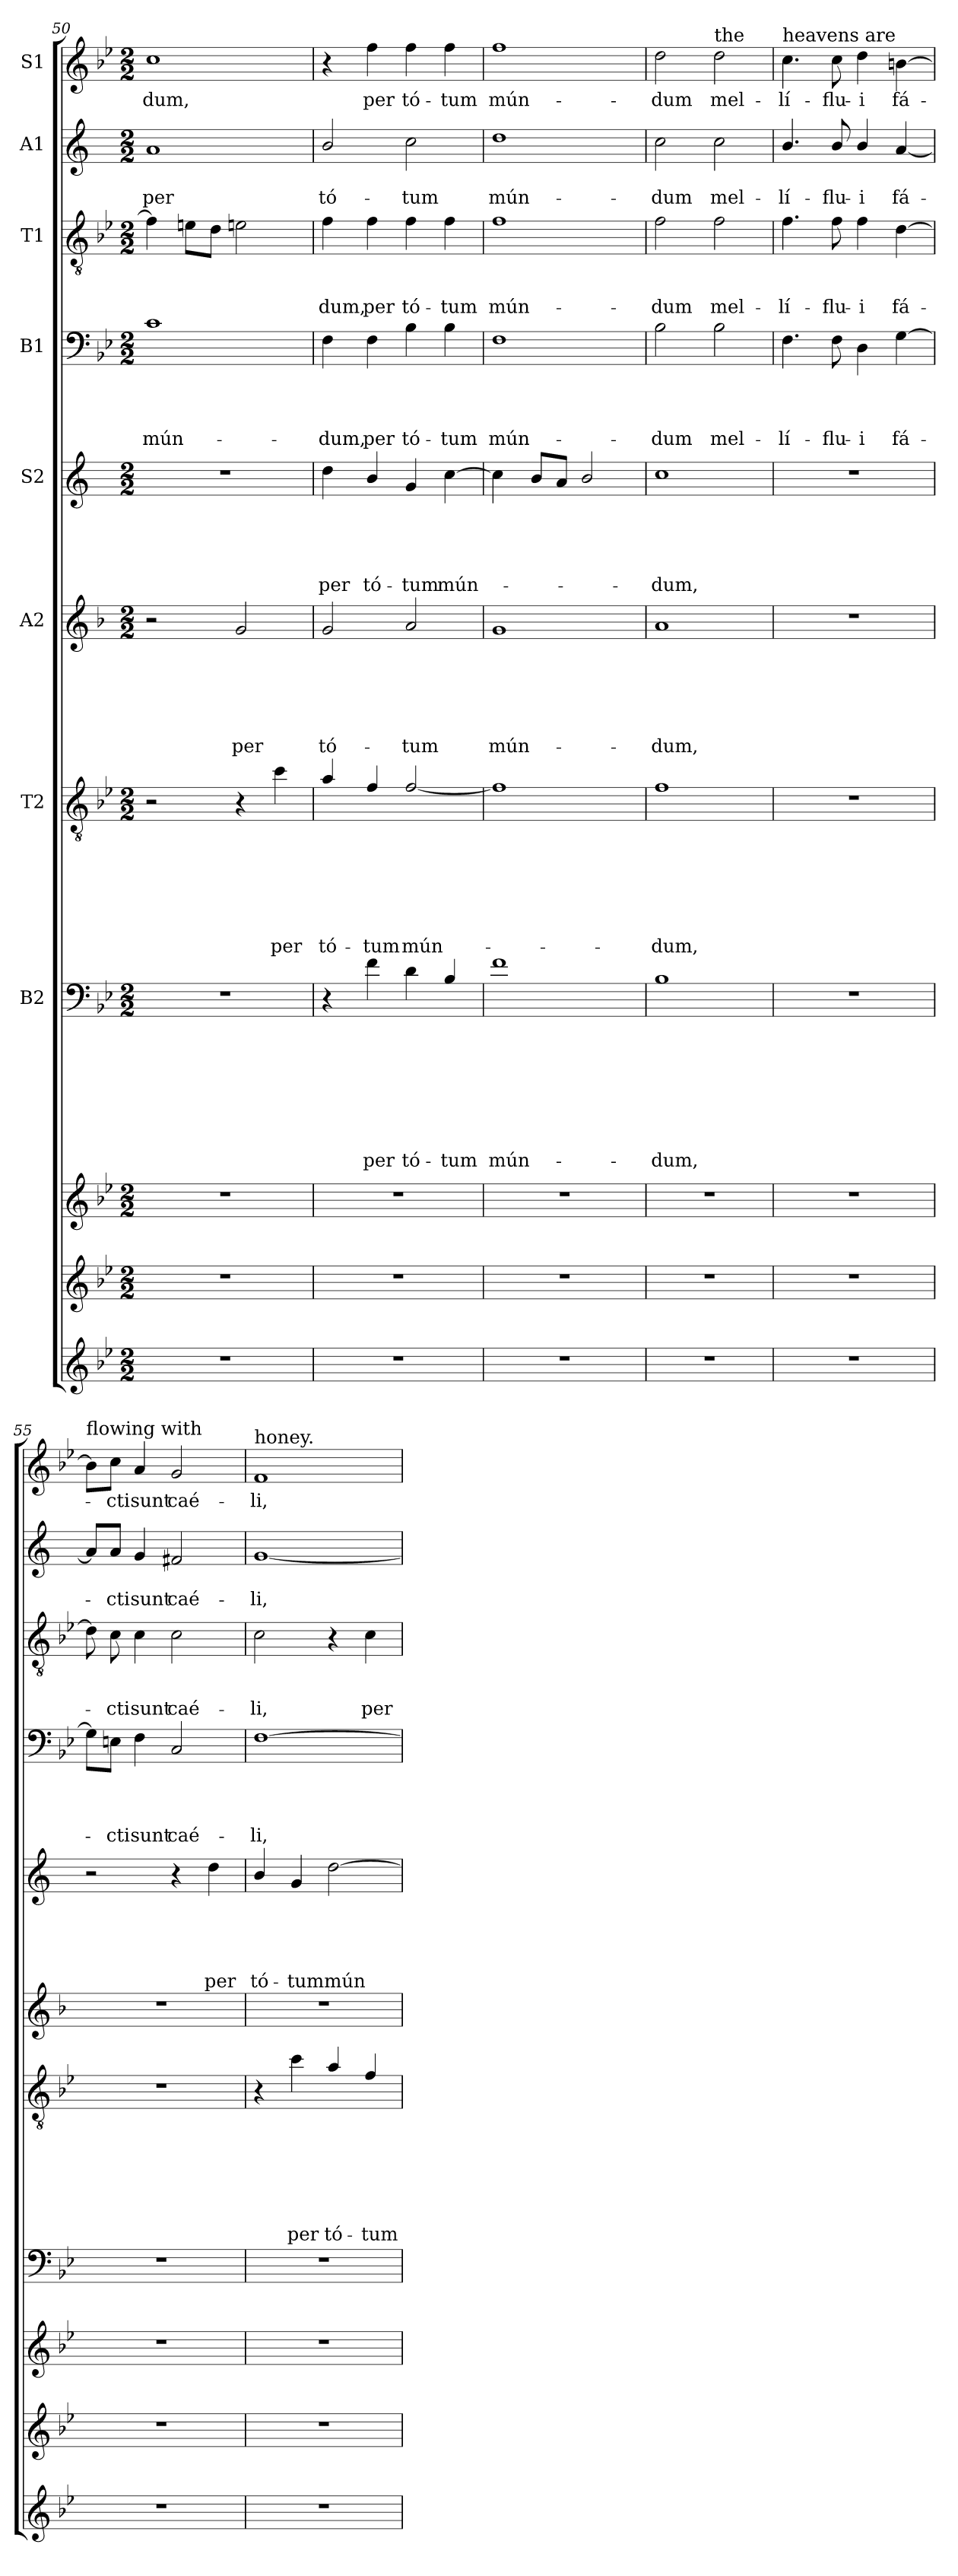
**kern	**kern	**kern	**kern	**text	**text	**text	**text	**text	**text	**text	**text	**kern	**text	**text	**text	**text	**text	**text	**text	**kern	**text	**text	**text	**text	**text	**text	**kern	**text	**text	**text	**text	**text	**kern	**text	**text	**text	**text	**kern	**text	**text	**text	**kern	**text	**text	**kern	**text
*part11	*part10	*part9	*part8	*part8	*part8	*part8	*part8	*part8	*part8	*part8	*part8	*part7	*part7	*part7	*part7	*part7	*part7	*part7	*part7	*part6	*part6	*part6	*part6	*part6	*part6	*part6	*part5	*part5	*part5	*part5	*part5	*part5	*part4	*part4	*part4	*part4	*part4	*part3	*part3	*part3	*part3	*part2	*part2	*part2	*part1	*part1
*staff11	*staff10	*staff9	*staff8	*staff8	*staff8	*staff8	*staff8	*staff8	*staff8	*staff8	*staff8	*staff7	*staff7	*staff7	*staff7	*staff7	*staff7	*staff7	*staff7	*staff6	*staff6	*staff6	*staff6	*staff6	*staff6	*staff6	*staff5	*staff5	*staff5	*staff5	*staff5	*staff5	*staff4	*staff4	*staff4	*staff4	*staff4	*staff3	*staff3	*staff3	*staff3	*staff2	*staff2	*staff2	*staff1	*staff1
*	*	*	*I"B2	*	*	*	*	*	*	*	*	*I"T2	*	*	*	*	*	*	*	*I"A2	*	*	*	*	*	*	*I"S2	*	*	*	*	*	*I"B1	*	*	*	*	*I"T1	*	*	*	*I"A1	*	*	*I"S1	*
*clefG2	*clefG2	*clefG2	*clefF4	*	*	*	*	*	*	*	*	*clefGv2	*	*	*	*	*	*	*	*clefG2	*	*	*	*	*	*	*clefG2	*	*	*	*	*	*clefF4	*	*	*	*	*clefGv2	*	*	*	*clefG2	*	*	*clefG2	*
*	*	*	*ITrd7c12	*	*	*	*	*	*	*	*	*ITrd8c14	*	*	*	*	*	*	*	*ITrd4c7	*	*	*	*	*	*	*ITrd1c2	*	*	*	*	*	*	*	*	*	*	*	*	*	*	*ITrd1c2	*	*	*	*
*k[b-e-]	*k[b-e-]	*k[b-e-]	*k[b-e-]	*	*	*	*	*	*	*	*	*k[b-e-]	*	*	*	*	*	*	*	*k[b-e-]	*	*	*	*	*	*	*k[b-e-]	*	*	*	*	*	*k[b-e-]	*	*	*	*	*k[b-e-]	*	*	*	*k[b-e-]	*	*	*k[b-e-]	*
*B-:	*B-:	*B-:	*B-:	*	*	*	*	*	*	*	*	*B-:	*	*	*	*	*	*	*	*B-:	*	*	*	*	*	*	*B-:	*	*	*	*	*	*B-:	*	*	*	*	*B-:	*	*	*	*B-:	*	*	*B-:	*
*M2/2	*M2/2	*M2/2	*M2/2	*	*	*	*	*	*	*	*	*M2/2	*	*	*	*	*	*	*	*M2/2	*	*	*	*	*	*	*M2/2	*	*	*	*	*	*M2/2	*	*	*	*	*M2/2	*	*	*	*M2/2	*	*	*M2/2	*
=50	=50	=50	=50	=50	=50	=50	=50	=50	=50	=50	=50	=50	=50	=50	=50	=50	=50	=50	=50	=50	=50	=50	=50	=50	=50	=50	=50	=50	=50	=50	=50	=50	=50	=50	=50	=50	=50	=50	=50	=50	=50	=50	=50	=50	=50	=50
!	!	!	!	!	!	!	!	!	!	!	!	!	!	!	!	!	!	!	!	!	!	!	!	!	!	!	!	!	!	!	!	!	!	!	!	!	!LO:LY:b	!	!	!	!	!	!	!LO:LY:b	!	!LO:LY:b
1r	1r	1r	1r	.	.	.	.	.	.	.	.	2r	.	.	.	.	.	.	.	2r	.	.	.	.	.	.	1r	.	.	.	.	.	1c	.	.	.	mún-	4f\]	.	.	.	1g	.	per	1cc	-dum,
.	.	.	.	.	.	.	.	.	.	.	.	.	.	.	.	.	.	.	.	.	.	.	.	.	.	.	.	.	.	.	.	.	.	.	.	.	.	8eni\L	.	.	.	.	.	.	.	.
.	.	.	.	.	.	.	.	.	.	.	.	.	.	.	.	.	.	.	.	.	.	.	.	.	.	.	.	.	.	.	.	.	.	.	.	.	.	8d\J	.	.	.	.	.	.	.	.
!	!	!	!	!	!	!	!	!	!	!	!	!	!	!	!	!	!	!	!	!	!	!	!	!	!	!LO:LY:b	!	!	!	!	!	!	!	!	!	!	!	!	!	!	!	!	!	!	!	!
.	.	.	.	.	.	.	.	.	.	.	.	4r	.	.	.	.	.	.	.	2c/	.	.	.	.	.	per	.	.	.	.	.	.	.	.	.	.	.	2en\	.	.	.	.	.	.	.	.
!	!	!	!	!	!	!	!	!	!	!	!	!	!	!	!	!	!	!	!LO:LY:b	!	!	!	!	!	!	!	!	!	!	!	!	!	!	!	!	!	!	!	!	!	!	!	!	!	!	!
.	.	.	.	.	.	.	.	.	.	.	.	4c\	.	.	.	.	.	.	per	.	.	.	.	.	.	.	.	.	.	.	.	.	.	.	.	.	.	.	.	.	.	.	.	.	.	.
!!LO:PB:g=z
=51	=51	=51	=51	=51	=51	=51	=51	=51	=51	=51	=51	=51	=51	=51	=51	=51	=51	=51	=51	=51	=51	=51	=51	=51	=51	=51	=51	=51	=51	=51	=51	=51	=51	=51	=51	=51	=51	=51	=51	=51	=51	=51	=51	=51	=51	=51
!	!	!	!	!	!	!	!	!	!	!	!	!	!	!	!	!	!	!	!LO:LY:b	!	!	!	!	!	!	!LO:LY:b	!	!	!	!	!	!LO:LY:b	!	!	!	!	!LO:LY:b	!	!	!	!LO:LY:b	!	!	!LO:LY:b	!	!
1r	1r	1r	4r	.	.	.	.	.	.	.	.	4A/	.	.	.	.	.	.	tó-	2c/	.	.	.	.	.	tó-	4cc\	.	.	.	.	per	4F\	.	.	.	-dum,	4f\	.	.	-dum,	2a/	.	tó-	4r	.
!	!	!	!	!	!	!	!	!	!	!	!LO:LY:b	!	!	!	!	!	!	!	!LO:LY:b	!	!	!	!	!	!	!	!	!	!	!	!	!LO:LY:b	!	!	!	!	!LO:LY:b	!	!	!	!LO:LY:b	!	!	!	!	!LO:LY:b
.	.	.	4F\	.	.	.	.	.	.	.	per	4F/	.	.	.	.	.	.	-tum	.	.	.	.	.	.	.	4a/	.	.	.	.	tó-	4F\	.	.	.	per	4f\	.	.	per	.	.	.	4ff\	per
!	!	!	!	!	!	!	!	!	!	!	!LO:LY:b	!	!	!	!	!	!	!	!LO:LY:b	!	!	!	!	!	!	!LO:LY:b	!	!	!	!	!	!LO:LY:b	!	!	!	!	!LO:LY:b	!	!	!	!LO:LY:b	!	!	!LO:LY:b	!	!LO:LY:b
.	.	.	4D\	.	.	.	.	.	.	.	tó-	[2F/	.	.	.	.	.	.	mún-	2d/	.	.	.	.	.	-tum	4f/	.	.	.	.	-tum	4B-\	.	.	.	tó-	4f\	.	.	tó-	2b-\	.	-tum	4ff\	tó-
!	!	!	!	!	!	!	!	!	!	!	!LO:LY:b	!	!	!	!	!	!	!	!	!	!	!	!	!	!	!	!	!	!	!	!	!LO:LY:b	!	!	!	!	!LO:LY:b	!	!	!	!LO:LY:b	!	!	!	!	!LO:LY:b
.	.	.	4BB-/	.	.	.	.	.	.	.	-tum	.	.	.	.	.	.	.	.	.	.	.	.	.	.	.	[4b-\	.	.	.	.	mún-	4B-\	.	.	.	-tum	4f\	.	.	-tum	.	.	.	4ff\	-tum
=52	=52	=52	=52	=52	=52	=52	=52	=52	=52	=52	=52	=52	=52	=52	=52	=52	=52	=52	=52	=52	=52	=52	=52	=52	=52	=52	=52	=52	=52	=52	=52	=52	=52	=52	=52	=52	=52	=52	=52	=52	=52	=52	=52	=52	=52	=52
!	!	!	!	!	!	!	!	!	!	!	!LO:LY:b	!	!	!	!	!	!	!	!	!	!	!	!	!	!	!LO:LY:b	!	!	!	!	!	!	!	!	!	!	!LO:LY:b	!	!	!	!LO:LY:b	!	!	!LO:LY:b	!	!LO:LY:b
1r	1r	1r	1F	.	.	.	.	.	.	.	mún-	1F]	.	.	.	.	.	.	.	1c	.	.	.	.	.	mún-	4b-\]	.	.	.	.	.	1F	.	.	.	mún-	1f	.	.	mún-	1cc	.	mún-	1ff	mún-
.	.	.	.	.	.	.	.	.	.	.	.	.	.	.	.	.	.	.	.	.	.	.	.	.	.	.	8a/L	.	.	.	.	.	.	.	.	.	.	.	.	.	.	.	.	.	.	.
.	.	.	.	.	.	.	.	.	.	.	.	.	.	.	.	.	.	.	.	.	.	.	.	.	.	.	8g/J	.	.	.	.	.	.	.	.	.	.	.	.	.	.	.	.	.	.	.
.	.	.	.	.	.	.	.	.	.	.	.	.	.	.	.	.	.	.	.	.	.	.	.	.	.	.	2a/	.	.	.	.	.	.	.	.	.	.	.	.	.	.	.	.	.	.	.
=53	=53	=53	=53	=53	=53	=53	=53	=53	=53	=53	=53	=53	=53	=53	=53	=53	=53	=53	=53	=53	=53	=53	=53	=53	=53	=53	=53	=53	=53	=53	=53	=53	=53	=53	=53	=53	=53	=53	=53	=53	=53	=53	=53	=53	=53	=53
!	!	!	!	!	!	!	!	!	!	!	!LO:LY:b	!	!	!	!	!	!	!	!LO:LY:b	!	!	!	!	!	!	!LO:LY:b	!	!	!	!	!	!LO:LY:b	!	!	!	!	!LO:LY:b	!	!	!	!LO:LY:b	!	!	!LO:LY:b	!	!LO:LY:b
1r	1r	1r	1BB-	.	.	.	.	.	.	.	-dum,	1F	.	.	.	.	.	.	-dum,	1d	.	.	.	.	.	-dum,	1b-	.	.	.	.	-dum,	2B-\	.	.	.	-dum	2f\	.	.	-dum	2b-\	.	-dum	2dd\	-dum
!	!	!	!	!	!	!	!	!	!	!	!	!	!	!	!	!	!	!	!	!	!	!	!	!	!	!	!	!	!	!	!	!	!	!	!	!	!	!	!	!	!	!	!	!	!LO:TX:a:t=the	!
!	!	!	!	!	!	!	!	!	!	!	!	!	!	!	!	!	!	!	!	!	!	!	!	!	!	!	!	!	!	!	!	!	!	!	!	!	!LO:LY:b	!	!	!	!LO:LY:b	!	!	!LO:LY:b	!	!LO:LY:b
.	.	.	.	.	.	.	.	.	.	.	.	.	.	.	.	.	.	.	.	.	.	.	.	.	.	.	.	.	.	.	.	.	2B-\	.	.	.	mel-	2f\	.	.	mel-	2b-\	.	mel-	2dd\	mel-
=54	=54	=54	=54	=54	=54	=54	=54	=54	=54	=54	=54	=54	=54	=54	=54	=54	=54	=54	=54	=54	=54	=54	=54	=54	=54	=54	=54	=54	=54	=54	=54	=54	=54	=54	=54	=54	=54	=54	=54	=54	=54	=54	=54	=54	=54	=54
!	!	!	!	!	!	!	!	!	!	!	!	!	!	!	!	!	!	!	!	!	!	!	!	!	!	!	!	!	!	!	!	!	!	!	!	!	!	!	!	!	!	!	!	!	!LO:TX:a:t=heavens are	!
!	!	!	!	!	!	!	!	!	!	!	!	!	!	!	!	!	!	!	!	!	!	!	!	!	!	!	!	!	!	!	!	!	!	!	!	!	!LO:LY:b	!	!	!	!LO:LY:b	!	!	!LO:LY:b	!	!LO:LY:b
1r	1r	1r	1r	.	.	.	.	.	.	.	.	1r	.	.	.	.	.	.	.	1r	.	.	.	.	.	.	1r	.	.	.	.	.	4.F\	.	.	.	-lí-	4.f\	.	.	-lí-	4.a/	.	-lí-	4.cc\	-lí-
!	!	!	!	!	!	!	!	!	!	!	!	!	!	!	!	!	!	!	!	!	!	!	!	!	!	!	!	!	!	!	!	!	!	!	!	!	!LO:LY:b	!	!	!	!LO:LY:b	!	!	!LO:LY:b	!	!LO:LY:b
.	.	.	.	.	.	.	.	.	.	.	.	.	.	.	.	.	.	.	.	.	.	.	.	.	.	.	.	.	.	.	.	.	8F\	.	.	.	-flu-	8f\	.	.	-flu-	8a/	.	-flu-	8cc\	-flu-
!	!	!	!	!	!	!	!	!	!	!	!	!	!	!	!	!	!	!	!	!	!	!	!	!	!	!	!	!	!	!	!	!	!	!	!	!	!LO:LY:b	!	!	!	!LO:LY:b	!	!	!LO:LY:b	!	!LO:LY:b
.	.	.	.	.	.	.	.	.	.	.	.	.	.	.	.	.	.	.	.	.	.	.	.	.	.	.	.	.	.	.	.	.	4D\	.	.	.	-i	4f\	.	.	-i	4a/	.	-i	4dd\	-i
!	!	!	!	!	!	!	!	!	!	!	!	!	!	!	!	!	!	!	!	!	!	!	!	!	!	!	!	!	!	!	!	!	!	!	!	!	!LO:LY:b	!	!	!	!LO:LY:b	!	!	!LO:LY:b	!	!LO:LY:b
.	.	.	.	.	.	.	.	.	.	.	.	.	.	.	.	.	.	.	.	.	.	.	.	.	.	.	.	.	.	.	.	.	[4G\	.	.	.	fá-	[4d\	.	.	fá-	[4g/	.	fá-	[4bn\	fá-
=55	=55	=55	=55	=55	=55	=55	=55	=55	=55	=55	=55	=55	=55	=55	=55	=55	=55	=55	=55	=55	=55	=55	=55	=55	=55	=55	=55	=55	=55	=55	=55	=55	=55	=55	=55	=55	=55	=55	=55	=55	=55	=55	=55	=55	=55	=55
!	!	!	!	!	!	!	!	!	!	!	!	!	!	!	!	!	!	!	!	!	!	!	!	!	!	!	!	!	!	!	!	!	!	!	!	!	!	!	!	!	!	!	!	!	!LO:TX:a:t=flowing with	!
1r	1r	1r	1r	.	.	.	.	.	.	.	.	1r	.	.	.	.	.	.	.	1r	.	.	.	.	.	.	2r	.	.	.	.	.	8G\L]	.	.	.	.	8d\]	.	.	.	8g/L]	.	.	8b\L]	.
!	!	!	!	!	!	!	!	!	!	!	!	!	!	!	!	!	!	!	!	!	!	!	!	!	!	!	!	!	!	!	!	!	!	!	!	!	!LO:LY:b	!	!	!	!LO:LY:b	!	!	!LO:LY:b	!	!LO:LY:b
.	.	.	.	.	.	.	.	.	.	.	.	.	.	.	.	.	.	.	.	.	.	.	.	.	.	.	.	.	.	.	.	.	8En\J	.	.	.	-cti	8c\	.	.	-cti	8g/J	.	-cti	8cc\J	-cti
!	!	!	!	!	!	!	!	!	!	!	!	!	!	!	!	!	!	!	!	!	!	!	!	!	!	!	!	!	!	!	!	!	!	!	!	!	!LO:LY:b	!	!	!	!LO:LY:b	!	!	!LO:LY:b	!	!LO:LY:b
.	.	.	.	.	.	.	.	.	.	.	.	.	.	.	.	.	.	.	.	.	.	.	.	.	.	.	.	.	.	.	.	.	4F\	.	.	.	sunt	4c\	.	.	sunt	4f/	.	sunt	4a/	sunt
!	!	!	!	!	!	!	!	!	!	!	!	!	!	!	!	!	!	!	!	!	!	!	!	!	!	!	!	!	!	!	!	!	!	!	!	!	!LO:LY:b	!	!	!	!LO:LY:b	!	!	!LO:LY:b	!	!LO:LY:b
.	.	.	.	.	.	.	.	.	.	.	.	.	.	.	.	.	.	.	.	.	.	.	.	.	.	.	4r	.	.	.	.	.	2C/	.	.	.	caé-	2c\	.	.	caé-	2en/	.	caé-	2g/	caé-
!	!	!	!	!	!	!	!	!	!	!	!	!	!	!	!	!	!	!	!	!	!	!	!	!	!	!	!	!	!	!	!	!LO:LY:b	!	!	!	!	!	!	!	!	!	!	!	!	!	!
.	.	.	.	.	.	.	.	.	.	.	.	.	.	.	.	.	.	.	.	.	.	.	.	.	.	.	4cc\	.	.	.	.	per	.	.	.	.	.	.	.	.	.	.	.	.	.	.
=56	=56	=56	=56	=56	=56	=56	=56	=56	=56	=56	=56	=56	=56	=56	=56	=56	=56	=56	=56	=56	=56	=56	=56	=56	=56	=56	=56	=56	=56	=56	=56	=56	=56	=56	=56	=56	=56	=56	=56	=56	=56	=56	=56	=56	=56	=56
!	!	!	!	!	!	!	!	!	!	!	!	!	!	!	!	!	!	!	!	!	!	!	!	!	!	!	!	!	!	!	!	!	!	!	!	!	!	!	!	!	!	!	!	!	!LO:TX:a:t=honey.	!
!	!	!	!	!	!	!	!	!	!	!	!	!	!	!	!	!	!	!	!	!	!	!	!	!	!	!	!	!	!	!	!	!LO:LY:b	!	!	!	!	!LO:LY:b	!	!	!	!LO:LY:b	!	!	!LO:LY:b	!	!LO:LY:b
1r	1r	1r	1r	.	.	.	.	.	.	.	.	4r	.	.	.	.	.	.	.	1r	.	.	.	.	.	.	4a/	.	.	.	.	tó-	[1F	.	.	.	-li,	2c\	.	.	-li,	[1f	.	-li,	1f	-li,
!	!	!	!	!	!	!	!	!	!	!	!	!	!	!	!	!	!	!	!LO:LY:b	!	!	!	!	!	!	!	!	!	!	!	!	!LO:LY:b	!	!	!	!	!	!	!	!	!	!	!	!	!	!
.	.	.	.	.	.	.	.	.	.	.	.	4c\	.	.	.	.	.	.	per	.	.	.	.	.	.	.	4f/	.	.	.	.	-tum	.	.	.	.	.	.	.	.	.	.	.	.	.	.
!	!	!	!	!	!	!	!	!	!	!	!	!	!	!	!	!	!	!	!LO:LY:b	!	!	!	!	!	!	!	!	!	!	!	!	!LO:LY:b	!	!	!	!	!	!	!	!	!	!	!	!	!	!
.	.	.	.	.	.	.	.	.	.	.	.	4A/	.	.	.	.	.	.	tó-	.	.	.	.	.	.	.	[2cc\	.	.	.	.	mún-	.	.	.	.	.	4r	.	.	.	.	.	.	.	.
!	!	!	!	!	!	!	!	!	!	!	!	!	!	!	!	!	!	!	!LO:LY:b	!	!	!	!	!	!	!	!	!	!	!	!	!	!	!	!	!	!	!	!	!	!LO:LY:b	!	!	!	!	!
.	.	.	.	.	.	.	.	.	.	.	.	4F/	.	.	.	.	.	.	-tum	.	.	.	.	.	.	.	.	.	.	.	.	.	.	.	.	.	.	4c\	.	.	per	.	.	.	.	.
=	=	=	=	=	=	=	=	=	=	=	=	=	=	=	=	=	=	=	=	=	=	=	=	=	=	=	=	=	=	=	=	=	=	=	=	=	=	=	=	=	=	=	=	=	=	=
*-	*-	*-	*-	*-	*-	*-	*-	*-	*-	*-	*-	*-	*-	*-	*-	*-	*-	*-	*-	*-	*-	*-	*-	*-	*-	*-	*-	*-	*-	*-	*-	*-	*-	*-	*-	*-	*-	*-	*-	*-	*-	*-	*-	*-	*-	*-
